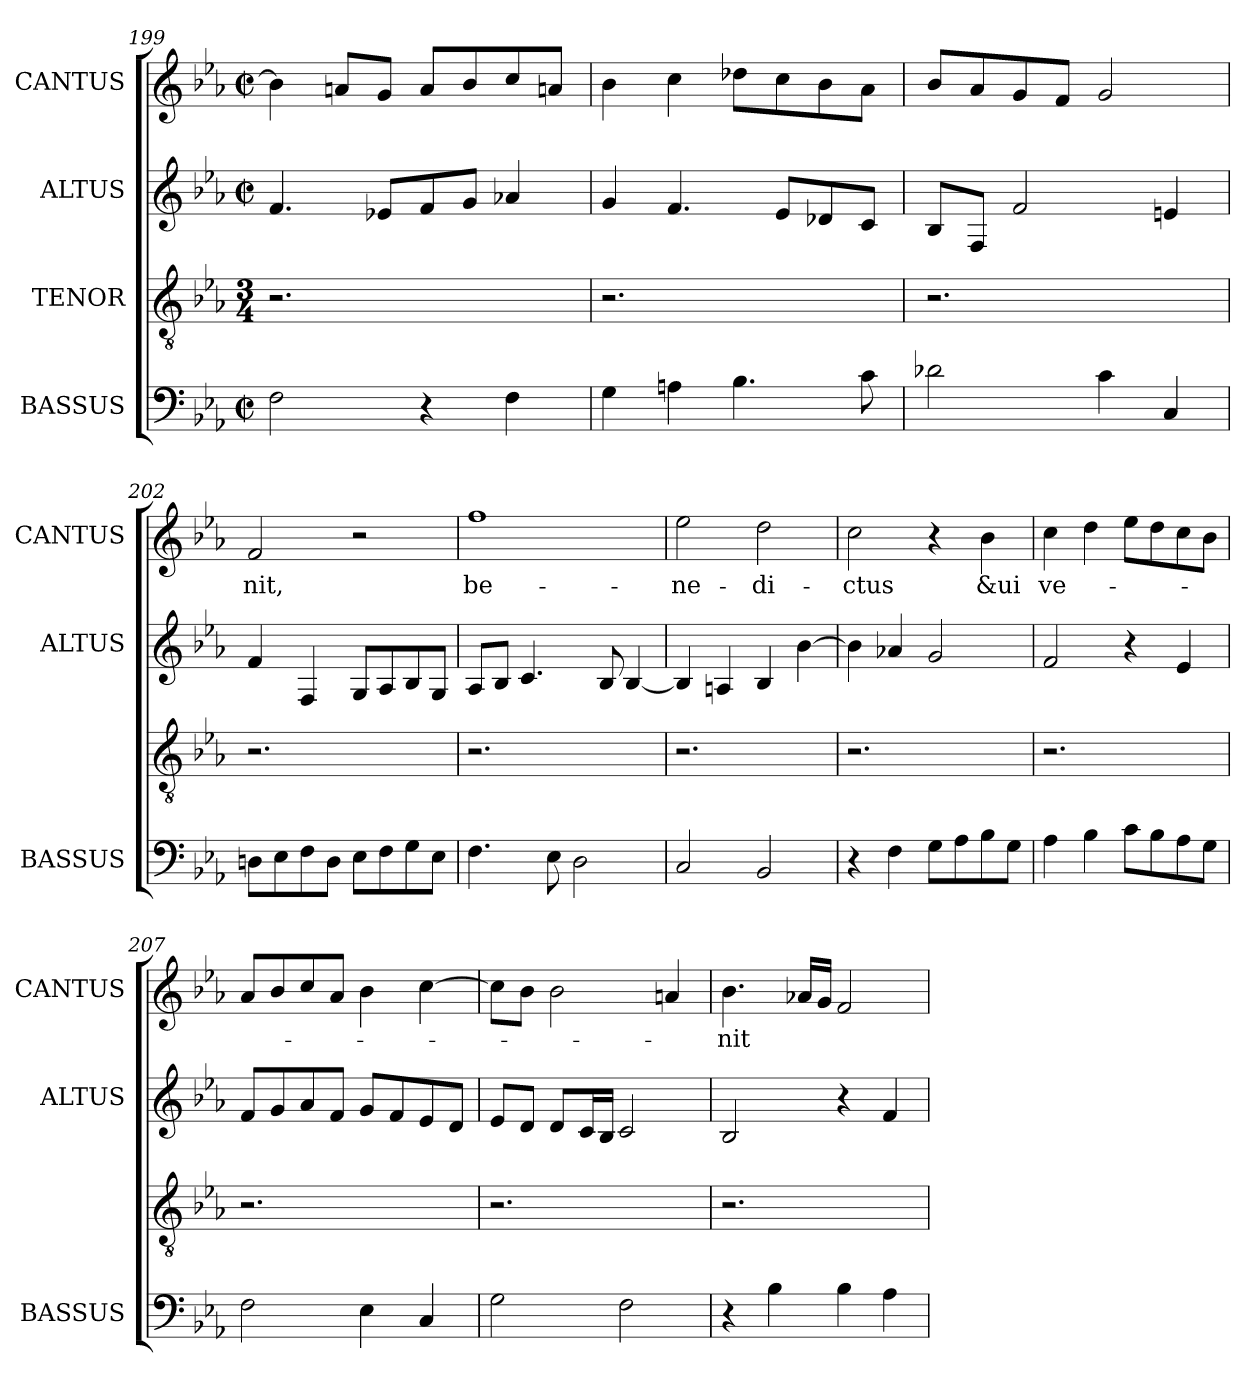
**kern	**kern	**kern	**kern	**text
*part4	*part3	*part2	*part1	*part1
*staff4	*staff3	*staff2	*staff1	*staff1
*I"BASSUS	*I"TENOR	*I"ALTUS	*I"CANTUS	*
*I'BASSUS	*	*I'ALTUS	*I'CANTUS	*
*clefF4	*clefGv2	*clefG2	*clefG2	*
*k[b-e-a-]	*k[b-e-a-]	*k[b-e-a-]	*k[b-e-a-]	*
*E-:	*E-:	*E-:	*E-:	*
*M2/2	*M3/4	*M2/2	*M2/2	*
*met(c|)	*	*met(c|)	*met(c|)	*
=199	=199	=199	=199	=199
2F\	2.r	4.f/	4b-\]	.
.	.	.	8an/L	.
.	.	8e-X/L	8g/J	.
4r	.	8f/	8a/L	.
.	.	8g/J	8b-/	.
4F\	4ryy	4a-X/	8cc/	.
.	.	.	8an/J	.
!!LO:PB:g=z
=200	=200	=200	=200	=200
4G\	2.r	4g/	4b-\	.
4An\	.	4.f/	4cc\	.
4.B-\	.	.	8dd-X\L	.
.	.	8e-/L	8cc\	.
.	4ryy	8d-X/	8b-\	.
8c\	.	8c/J	8a-\J	.
=201	=201	=201	=201	=201
2d-X\	2.r	8B-/L	8b-/L	.
.	.	8F/J	8a-/	.
.	.	2f/	8g/	.
.	.	.	8f/J	.
4c\	.	.	2g/	.
4C/	4ryy	4en/	.	.
=202	=202	=202	=202	=202
!	!	!	!	!LO:LY:b
8Dni\L	2.r	4f/	2f/	-nit,
8E-\	.	.	.	.
8F\	.	4F/	.	.
8D\J	.	.	.	.
8E-\L	.	8G/L	2r	.
8F\	.	8A-/	.	.
8G\	4ryy	8B-/	.	.
8E-\J	.	8G/J	.	.
=203	=203	=203	=203	=203
!	!	!	!	!LO:LY:b
4.F\	2.r	8A-/L	1ff	be-
.	.	8B-/J	.	.
.	.	4.c/	.	.
8E-\	.	.	.	.
2D\	.	.	.	.
.	.	8B-/	.	.
.	4ryy	[<4B-/	.	.
!!LO:LB:g=z
=204	=204	=204	=204	=204
!	!	!	!	!LO:LY:b
2C/	2.r	4B-/]	2ee-\	-ne-
.	.	4An/	.	.
!	!	!	!	!LO:LY:b
2BB-/	.	4B-/	2dd\	-di-
.	4ryy	[>4b-\	.	.
=205	=205	=205	=205	=205
!	!	!	!	!LO:LY:b
4r	2.r	4b-\]	2cc\	-ctus
4F\	.	4a-X/	.	.
8G\L	.	2g/	4r	.
8A-\	.	.	.	.
!	!	!	!	!LO:LY:b
8B-\	4ryy	.	4b-\	&ui
8G\J	.	.	.	.
=206	=206	=206	=206	=206
!	!	!	!	!LO:LY:b
4A-\	2.r	2f/	4cc\	ve-
4B-\	.	.	4dd\	.
8c\L	.	4r	8ee-\L	.
8B-\	.	.	8dd\	.
8A-\	4ryy	4e-/	8cc\	.
8G\J	.	.	8b-\J	.
=207	=207	=207	=207	=207
2F\	2.r	8f/L	8a-/L	.
.	.	8g/	8b-/	.
.	.	8a-/	8cc/	.
.	.	8f/J	8a-/J	.
4E-\	.	8g/L	4b-\	.
.	.	8f/	.	.
4C/	4ryy	8e-/	[>4cc\	.
.	.	8d/J	.	.
=208	=208	=208	=208	=208
2G\	2.r	8e-/L	8cc\L]	.
.	.	8d/J	8b-\J	.
.	.	8d/L	2b-\	.
.	.	16c/L	.	.
.	.	16B-/JJ	.	.
2F\	.	2c/	.	.
.	4ryy	.	4an/	.
!!LO:LB:g=z
=209	=209	=209	=209	=209
!	!	!	!	!LO:LY:b
4r	2.r	2B-/	4.b-\	-nit
4B-\	.	.	.	.
.	.	.	16a-X/LL	.
.	.	.	16g/JJ	.
4B-\	.	4r	2f/	.
4A-\	4ryy	4f/	.	.
=	=	=	=	=
*-	*-	*-	*-	*-
